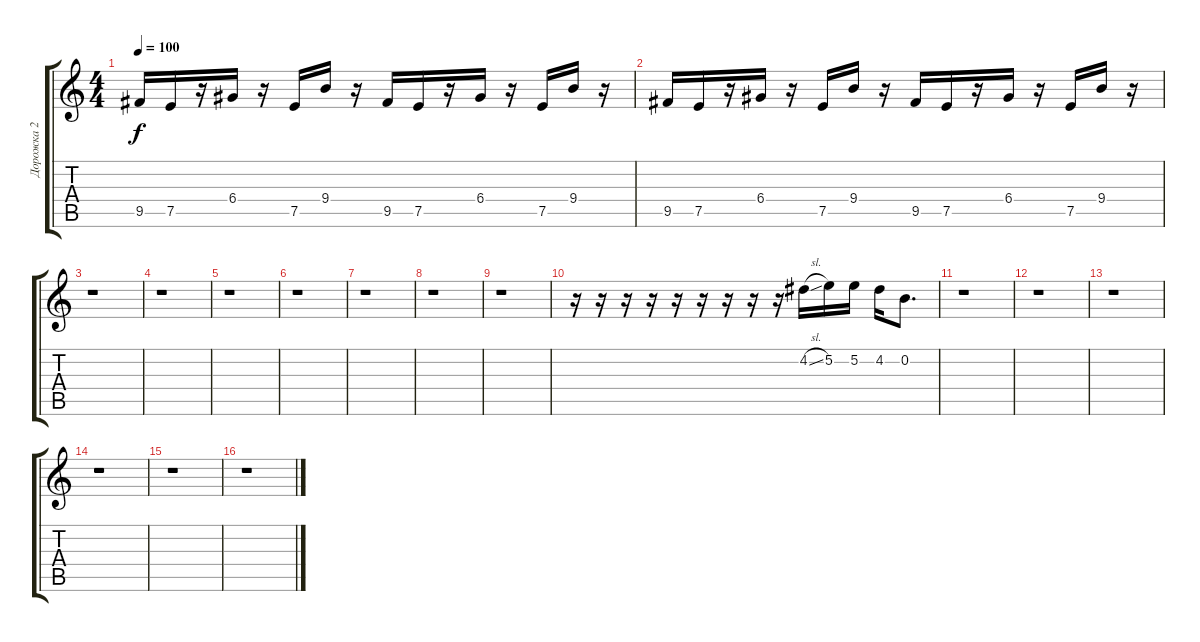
\track ("Дорожка 2" "Дорожка 2") {instrument distortionguitar}
\staff {score tabs}
\tuning (E4 B3 G3 D3 A2 E2) {hide}
\ts (4 4)
\tempo 100
\clef g2
\ks c
9.5.16{dy f} 7.5.16 r.16 6.4.16 r.16 7.5.16 9.4.16 r.16 9.5.16 7.5.16 r.16 6.4.16 r.16 7.5.16 9.4.16 r.16 |
9.5.16 7.5.16 r.16 6.4.16 r.16 7.5.16 9.4.16 r.16 9.5.16 7.5.16 r.16 6.4.16 r.16 7.5.16 9.4.16 r.16 |
r.1 |
r.1 |
r.1 |
r.1 |
r.1 |
r.1 |
r.1 |
r.16 r.16 r.16 r.16 r.16 r.16 r.16 r.16 r.16 4.2{sl}.16 5.2.16 5.2.16 4.2.16 0.2.8{d} |
r.1 |
r.1 |
r.1 |
r.1 |
r.1 |
r.1
